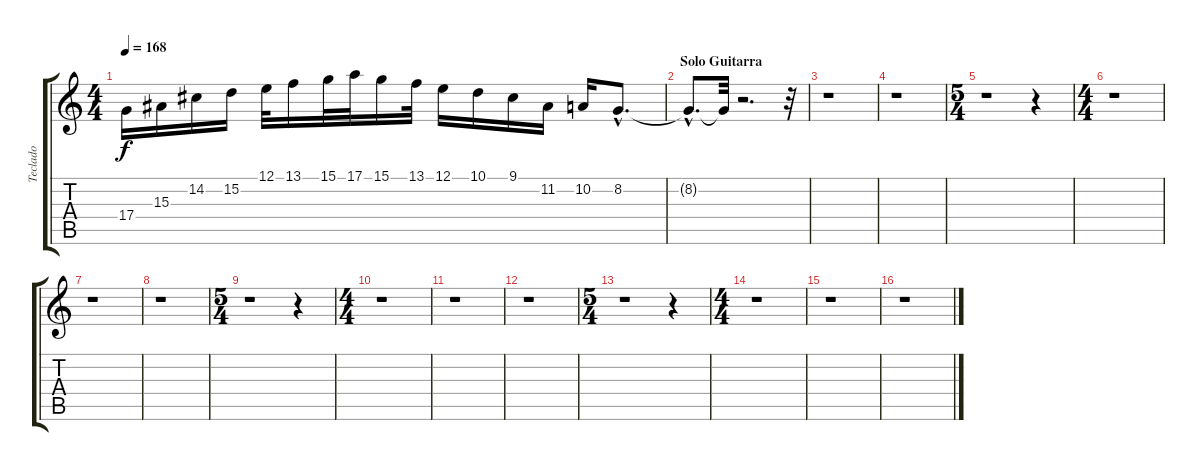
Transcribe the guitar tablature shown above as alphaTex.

\track ("Teclado" "Teclado") {instrument synthstrings1}
\staff {score tabs}
\tuning (E4 B3 G3 D3 A2 E2) {hide}
\ts (4 4)
\tempo 168
\clef g2
\ks c
17.4.16{dy f} 15.3.16 14.2.16 15.2.16 12.1.32 13.1.16 15.1.32 17.1.32 15.1.16 13.1.32 12.1.16 10.1.16 9.1.16 11.2.16 10.2.16 8.2{hac}.8{d} |
\section ("" "Solo Guitarra")
8.2{hac t}.8{d} 8.2{t}.32 r.2{d} r.32 |
r.1 |
r.1 |
\ts (5 4)
r.1 r.4 |
\ts (4 4)
r.1 |
r.1 |
r.1 |
\ts (5 4)
r.1 r.4 |
\ts (4 4)
r.1 |
r.1 |
r.1 |
\ts (5 4)
r.1 r.4 |
\ts (4 4)
r.1 |
r.1 |
r.1
